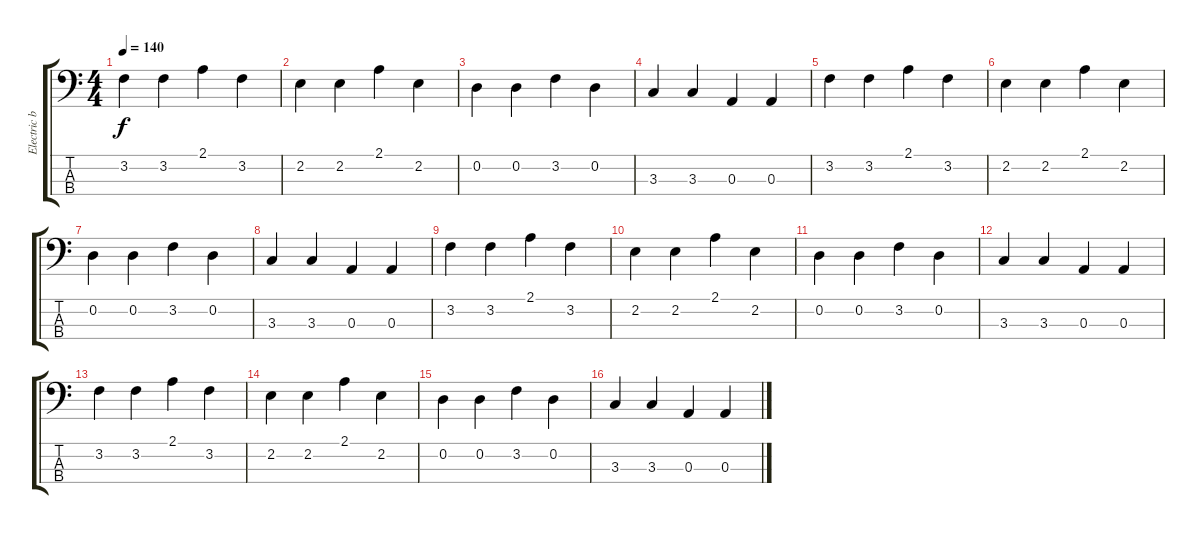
\track ("Electric bass" "Electric b") {instrument electricbasspick}
\staff {score tabs}
\tuning (G2 D2 A1 E1) {hide}
\ts (4 4)
\tempo 140
\clef f4
\ks c
3.2.4{dy f} 3.2.4 2.1.4 3.2.4 |
2.2.4 2.2.4 2.1.4 2.2.4 |
0.2.4 0.2.4 3.2.4 0.2.4 |
3.3.4 3.3.4 0.3.4 0.3.4 |
3.2.4 3.2.4 2.1.4 3.2.4 |
2.2.4 2.2.4 2.1.4 2.2.4 |
0.2.4 0.2.4 3.2.4 0.2.4 |
3.3.4 3.3.4 0.3.4 0.3.4 |
3.2.4 3.2.4 2.1.4 3.2.4 |
2.2.4 2.2.4 2.1.4 2.2.4 |
0.2.4 0.2.4 3.2.4 0.2.4 |
3.3.4 3.3.4 0.3.4 0.3.4 |
3.2.4 3.2.4 2.1.4 3.2.4 |
2.2.4 2.2.4 2.1.4 2.2.4 |
0.2.4 0.2.4 3.2.4 0.2.4 |
3.3.4 3.3.4 0.3.4 0.3.4
